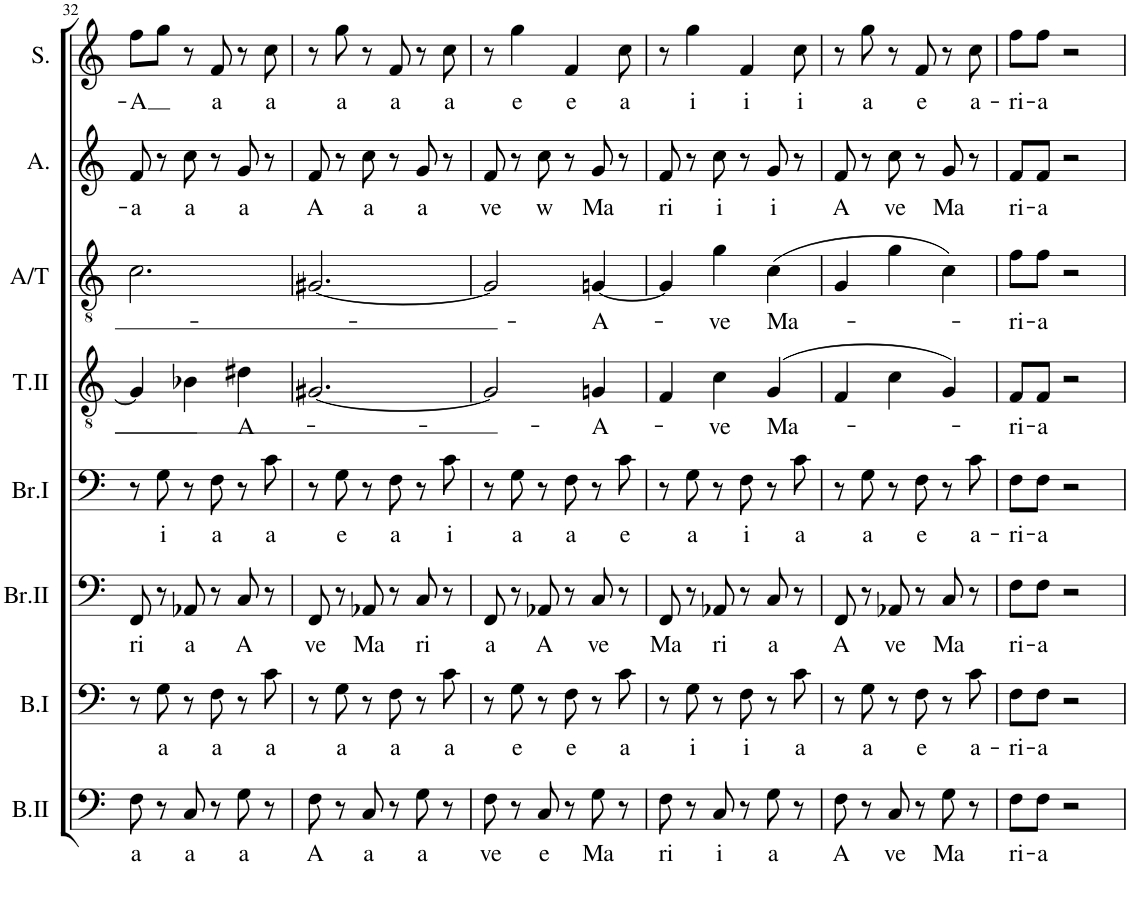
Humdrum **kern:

**kern	**text	**kern	**text	**kern	**text	**kern	**text	**kern	**text	**kern	**text	**kern	**text	**kern	**text
*part8	*part8	*part7	*part7	*part6	*part6	*part5	*part5	*part4	*part4	*part3	*part3	*part2	*part2	*part1	*part1
*staff8	*staff8	*staff7	*staff7	*staff6	*staff6	*staff5	*staff5	*staff4	*staff4	*staff3	*staff3	*staff2	*staff2	*staff1	*staff1
*I"Bass II	*	*I"Bass I	*	*I"Baritone II	*	*I"Baritone I	*	*I"Tenor II	*	*I"Altenor	*	*I"Alto	*	*I"Soprano	*
*I'B.II	*	*I'B.I	*	*I'Br.II	*	*I'Br.I	*	*I'T.II	*	*I'A/T	*	*I'A.	*	*I'S.	*
!!LO:PB:g=z
*clefF4	*	*clefF4	*	*clefF4	*	*clefF4	*	*clefGv2	*	*clefGv2	*	*clefG2	*	*clefG2	*
*	*	*	*	*	*	*	*	*	*	*Trd1c2	*	*	*	*	*
*k[]	*	*k[]	*	*k[]	*	*k[]	*	*k[]	*	*k[]	*	*k[]	*	*k[]	*
*M3/4	*	*M3/4	*	*M3/4	*	*M3/4	*	*M3/4	*	*M3/4	*	*M3/4	*	*M3/4	*
=32	=32	=32	=32	=32	=32	=32	=32	=32	=32	=32	=32	=32	=32	=32	=32
!	!LO:LY:b	!	!	!	!LO:LY:b	!	!	!	!	!	!	!	!LO:LY:b	!	!LO:LY:b
8F\	a	8r	.	8FF/	ri	8r	.	4G#/]	.	2.c\	.	8f/	-a	8ff\L	-A
!	!	!	!LO:LY:b	!	!	!	!LO:LY:b	!	!	!	!	!	!	!	!
8r	.	8G\	a	8r	.	8G\	i	.	.	.	.	8r	.	8gg\J	.
!	!LO:LY:b	!	!	!	!LO:LY:b	!	!	!	!	!	!	!	!LO:LY:b	!	!
8C/	a	8r	.	8AA-X/	a	8r	.	4B-X\	.	.	.	8cc\	a	8r	.
!	!	!	!LO:LY:b	!	!	!	!LO:LY:b	!	!	!	!	!	!	!	!LO:LY:b
8r	.	8F\	a	8r	.	8F\	a	.	.	.	.	8r	.	8f/	a
!	!LO:LY:b	!	!	!	!LO:LY:b	!	!	!	!LO:LY:b	!	!	!	!LO:LY:b	!	!
8G\	a	8r	.	8C/	A	8r	.	4d#X\	A-	.	.	8g/	a	8r	.
!	!	!	!LO:LY:b	!	!	!	!LO:LY:b	!	!	!	!	!	!	!	!LO:LY:b
8r	.	8c\	a	8r	.	8c\	a	.	.	.	.	8r	.	8cc\	a
=33	=33	=33	=33	=33	=33	=33	=33	=33	=33	=33	=33	=33	=33	=33	=33
!	!LO:LY:b	!	!	!	!LO:LY:b	!	!	!	!	!	!	!	!LO:LY:b	!	!
8F\	A	8r	.	8FF/	ve	8r	.	[2.G#X/	.	[2.G#X/	.	8f/	A	8r	.
!	!	!	!LO:LY:b	!	!	!	!LO:LY:b	!	!	!	!	!	!	!	!LO:LY:b
8r	.	8G\	a	8r	.	8G\	e	.	.	.	.	8r	.	8gg\	a
!	!LO:LY:b	!	!	!	!LO:LY:b	!	!	!	!	!	!	!	!LO:LY:b	!	!
8C/	a	8r	.	8AA-X/	Ma	8r	.	.	.	.	.	8cc\	a	8r	.
!	!	!	!LO:LY:b	!	!	!	!LO:LY:b	!	!	!	!	!	!	!	!LO:LY:b
8r	.	8F\	a	8r	.	8F\	a	.	.	.	.	8r	.	8f/	a
!	!LO:LY:b	!	!	!	!LO:LY:b	!	!	!	!	!	!	!	!LO:LY:b	!	!
8G\	a	8r	.	8C/	ri	8r	.	.	.	.	.	8g/	a	8r	.
!	!	!	!LO:LY:b	!	!	!	!LO:LY:b	!	!	!	!	!	!	!	!LO:LY:b
8r	.	8c\	a	8r	.	8c\	i	.	.	.	.	8r	.	8cc\	a
=34	=34	=34	=34	=34	=34	=34	=34	=34	=34	=34	=34	=34	=34	=34	=34
!	!LO:LY:b	!	!	!	!LO:LY:b	!	!	!	!	!	!	!	!LO:LY:b	!	!
8F\	ve	8r	.	8FF/	a	8r	.	2G#/]	.	2G#/]	.	8f/	ve	8r	.
!	!	!	!LO:LY:b	!	!	!	!LO:LY:b	!	!	!	!	!	!	!	!LO:LY:b
8r	.	8G\	e	8r	.	8G\	a	.	.	.	.	8r	.	4gg\	e
!	!LO:LY:b	!	!	!	!LO:LY:b	!	!	!	!	!	!	!	!LO:LY:b	!	!
8C/	e	8r	.	8AA-X/	A	8r	.	.	.	.	.	8cc\	w	.	.
!	!	!	!LO:LY:b	!	!	!	!LO:LY:b	!	!	!	!	!	!	!	!LO:LY:b
8r	.	8F\	e	8r	.	8F\	a	.	.	.	.	8r	.	4f/	e
!	!LO:LY:b	!	!	!	!LO:LY:b	!	!	!	!LO:LY:b	!	!LO:LY:b	!	!LO:LY:b	!	!
8G\	Ma	8r	.	8C/	ve	8r	.	4Gn/	A-	[4Gn/	A-	8g/	Ma	.	.
!	!	!	!LO:LY:b	!	!	!	!LO:LY:b	!	!	!	!	!	!	!	!LO:LY:b
8r	.	8c\	a	8r	.	8c\	e	.	.	.	.	8r	.	8cc\	a
=35	=35	=35	=35	=35	=35	=35	=35	=35	=35	=35	=35	=35	=35	=35	=35
!	!LO:LY:b	!	!	!	!LO:LY:b	!	!	!	!	!	!	!	!LO:LY:b	!	!
8F\	ri	8r	.	8FF/	Ma	8r	.	4F/	.	4G/]	.	8f/	ri	8r	.
!	!	!	!LO:LY:b	!	!	!	!LO:LY:b	!	!	!	!	!	!	!	!LO:LY:b
8r	.	8G\	i	8r	.	8G\	a	.	.	.	.	8r	.	4gg\	i
!	!LO:LY:b	!	!	!	!LO:LY:b	!	!	!	!LO:LY:b	!	!LO:LY:b	!	!LO:LY:b	!	!
8C/	i	8r	.	8AA-X/	ri	8r	.	4c\	-ve	4g\	-ve	8cc\	i	.	.
!	!	!	!LO:LY:b	!	!	!	!LO:LY:b	!	!	!	!	!	!	!	!LO:LY:b
8r	.	8F\	i	8r	.	8F\	i	.	.	.	.	8r	.	4f/	i
!	!LO:LY:b	!	!	!	!LO:LY:b	!	!	!	!LO:LY:b	!	!LO:LY:b	!	!LO:LY:b	!	!
8G\	a	8r	.	8C/	a	8r	.	(4G/	Ma-	(4c\	Ma-	8g/	i	.	.
!	!	!	!LO:LY:b	!	!	!	!LO:LY:b	!	!	!	!	!	!	!	!LO:LY:b
8r	.	8c\	a	8r	.	8c\	a	.	.	.	.	8r	.	8cc\	i
=36	=36	=36	=36	=36	=36	=36	=36	=36	=36	=36	=36	=36	=36	=36	=36
!	!LO:LY:b	!	!	!	!LO:LY:b	!	!	!	!	!	!	!	!LO:LY:b	!	!
8F\	A	8r	.	8FF/	A	8r	.	4F/	.	4G/	.	8f/	A	8r	.
!	!	!	!LO:LY:b	!	!	!	!LO:LY:b	!	!	!	!	!	!	!	!LO:LY:b
8r	.	8G\	a	8r	.	8G\	a	.	.	.	.	8r	.	8gg\	a
!	!LO:LY:b	!	!	!	!LO:LY:b	!	!	!	!	!	!	!	!LO:LY:b	!	!
8C/	ve	8r	.	8AA-X/	ve	8r	.	4c\	.	4g\	.	8cc\	ve	8r	.
!	!	!	!LO:LY:b	!	!	!	!LO:LY:b	!	!	!	!	!	!	!	!LO:LY:b
8r	.	8F\	e	8r	.	8F\	e	.	.	.	.	8r	.	8f/	e
!	!LO:LY:b	!	!	!	!LO:LY:b	!	!	!	!	!	!	!	!LO:LY:b	!	!
8G\	Ma	8r	.	8C/	Ma	8r	.	4G/)	.	4c\)	.	8g/	Ma	8r	.
!	!	!	!LO:LY:b	!	!	!	!LO:LY:b	!	!	!	!	!	!	!	!LO:LY:b
8r	.	8c\	a-	8r	.	8c\	a-	.	.	.	.	8r	.	8cc\	a-
=37	=37	=37	=37	=37	=37	=37	=37	=37	=37	=37	=37	=37	=37	=37	=37
!	!LO:LY:b	!	!LO:LY:b	!	!LO:LY:b	!	!LO:LY:b	!	!LO:LY:b	!	!LO:LY:b	!	!LO:LY:b	!	!LO:LY:b
8F\L	-ri-	8F\L	-ri-	8F\L	ri-	8F\L	-ri-	8F/L	-ri-	8f\L	-ri-	8f/L	-ri-	8ff\L	-ri-
!	!LO:LY:b	!	!LO:LY:b	!	!LO:LY:b	!	!LO:LY:b	!	!LO:LY:b	!	!LO:LY:b	!	!LO:LY:b	!	!LO:LY:b
8F\J	-a	8F\J	-a	8F\J	-a	8F\J	-a	8F/J	-a	8f\J	-a	8f/J	-a	8ff\J	-a
2r	.	2r	.	2r	.	2r	.	2r	.	2r	.	2r	.	2r	.
=	=	=	=	=	=	=	=	=	=	=	=	=	=	=	=
*-	*-	*-	*-	*-	*-	*-	*-	*-	*-	*-	*-	*-	*-	*-	*-
